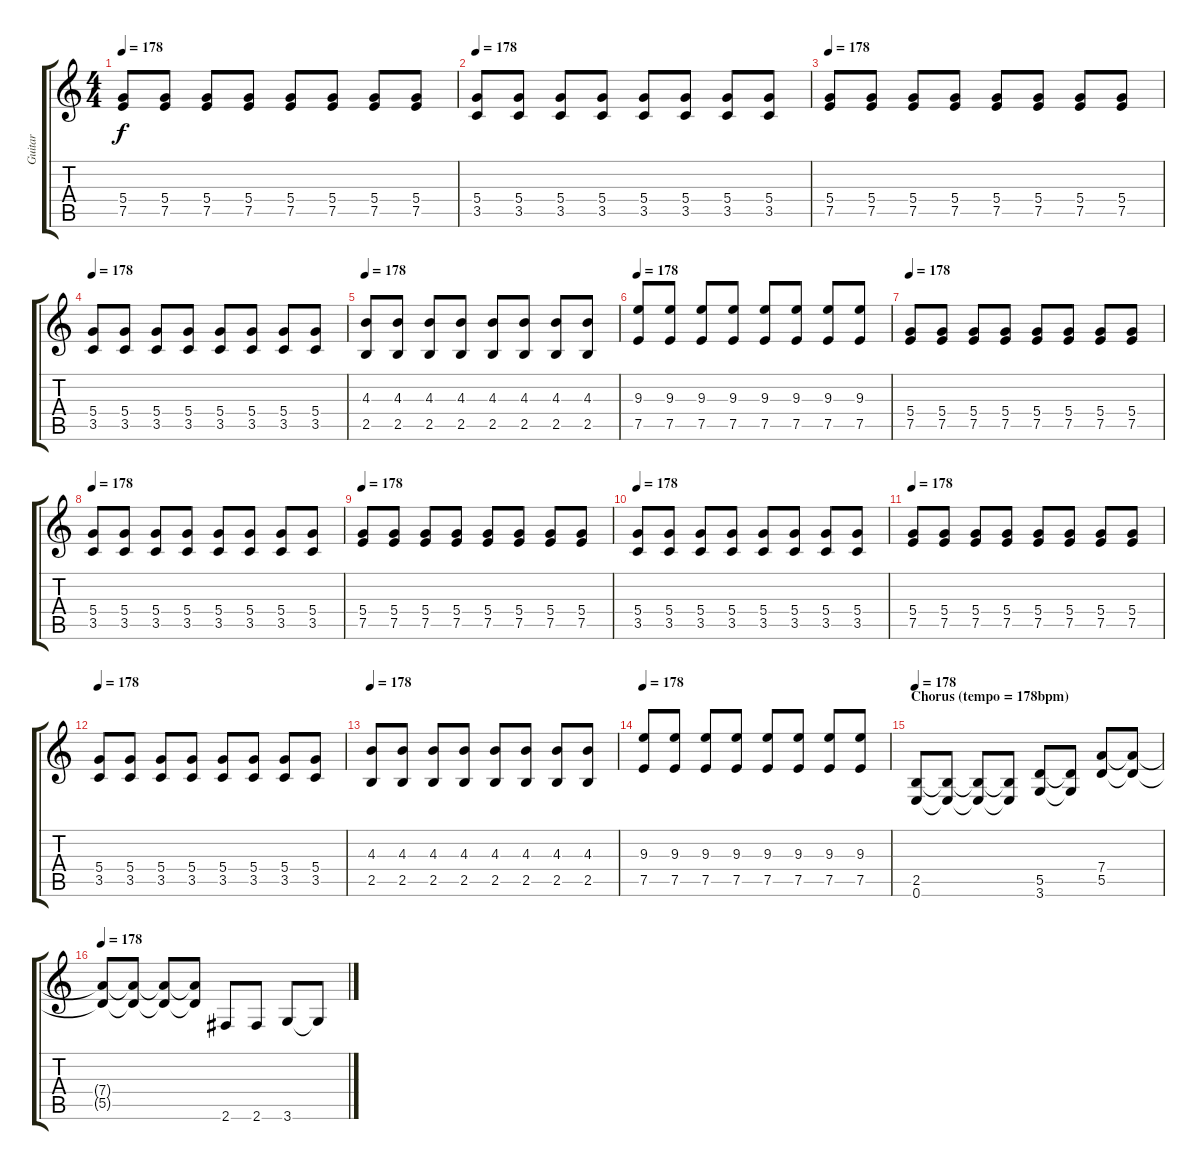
\track ("Guitar" "Guitar") {instrument distortionguitar}
\staff {score tabs}
\tuning (E4 B3 G3 D3 A2 E2) {hide}
\ts (4 4)
\tempo 178
\clef g2
\ks c
(5.4 7.5).8{dy f} (5.4 7.5).8 (5.4 7.5).8 (5.4 7.5).8 (5.4 7.5).8 (5.4 7.5).8 (5.4 7.5).8 (5.4 7.5).8 |
\tempo 178
(5.4 3.5).8 (5.4 3.5).8 (5.4 3.5).8 (5.4 3.5).8 (5.4 3.5).8 (5.4 3.5).8 (5.4 3.5).8 (5.4 3.5).8 |
\tempo 178
(5.4 7.5).8 (5.4 7.5).8 (5.4 7.5).8 (5.4 7.5).8 (5.4 7.5).8 (5.4 7.5).8 (5.4 7.5).8 (5.4 7.5).8 |
\tempo 178
(5.4 3.5).8 (5.4 3.5).8 (5.4 3.5).8 (5.4 3.5).8 (5.4 3.5).8 (5.4 3.5).8 (5.4 3.5).8 (5.4 3.5).8 |
\tempo 178
(4.3 2.5).8 (4.3 2.5).8 (4.3 2.5).8 (4.3 2.5).8 (4.3 2.5).8 (4.3 2.5).8 (4.3 2.5).8 (4.3 2.5).8 |
\tempo 178
(9.3 7.5).8 (9.3 7.5).8 (9.3 7.5).8 (9.3 7.5).8 (9.3 7.5).8 (9.3 7.5).8 (9.3 7.5).8 (9.3 7.5).8 |
\tempo 178
(5.4 7.5).8 (5.4 7.5).8 (5.4 7.5).8 (5.4 7.5).8 (5.4 7.5).8 (5.4 7.5).8 (5.4 7.5).8 (5.4 7.5).8 |
\tempo 178
(5.4 3.5).8 (5.4 3.5).8 (5.4 3.5).8 (5.4 3.5).8 (5.4 3.5).8 (5.4 3.5).8 (5.4 3.5).8 (5.4 3.5).8 |
\tempo 178
(5.4 7.5).8 (5.4 7.5).8 (5.4 7.5).8 (5.4 7.5).8 (5.4 7.5).8 (5.4 7.5).8 (5.4 7.5).8 (5.4 7.5).8 |
\tempo 178
(5.4 3.5).8 (5.4 3.5).8 (5.4 3.5).8 (5.4 3.5).8 (5.4 3.5).8 (5.4 3.5).8 (5.4 3.5).8 (5.4 3.5).8 |
\tempo 178
(5.4 7.5).8 (5.4 7.5).8 (5.4 7.5).8 (5.4 7.5).8 (5.4 7.5).8 (5.4 7.5).8 (5.4 7.5).8 (5.4 7.5).8 |
\tempo 178
(5.4 3.5).8 (5.4 3.5).8 (5.4 3.5).8 (5.4 3.5).8 (5.4 3.5).8 (5.4 3.5).8 (5.4 3.5).8 (5.4 3.5).8 |
\tempo 178
(4.3 2.5).8 (4.3 2.5).8 (4.3 2.5).8 (4.3 2.5).8 (4.3 2.5).8 (4.3 2.5).8 (4.3 2.5).8 (4.3 2.5).8 |
\tempo 178
(9.3 7.5).8 (9.3 7.5).8 (9.3 7.5).8 (9.3 7.5).8 (9.3 7.5).8 (9.3 7.5).8 (9.3 7.5).8 (9.3 7.5).8 |
\section ("" "Chorus (tempo = 178bpm)")
\tempo 178
(2.5 0.6).8 (2.5{t} 0.6{t}).8 (2.5{t} 0.6{t}).8 (2.5{t} 0.6{t}).8 (5.5 3.6).8 (5.5{t} 3.6{t}).8 (7.4 5.5).8 (7.4{t} 5.5{t}).8 |
\tempo 178
(7.4{t} 5.5{t}).8 (7.4{t} 5.5{t}).8 (7.4{t} 5.5{t}).8 (7.4{t} 5.5{t}).8 2.6.8 2.6.8 3.6.8 3.6{t}.8
